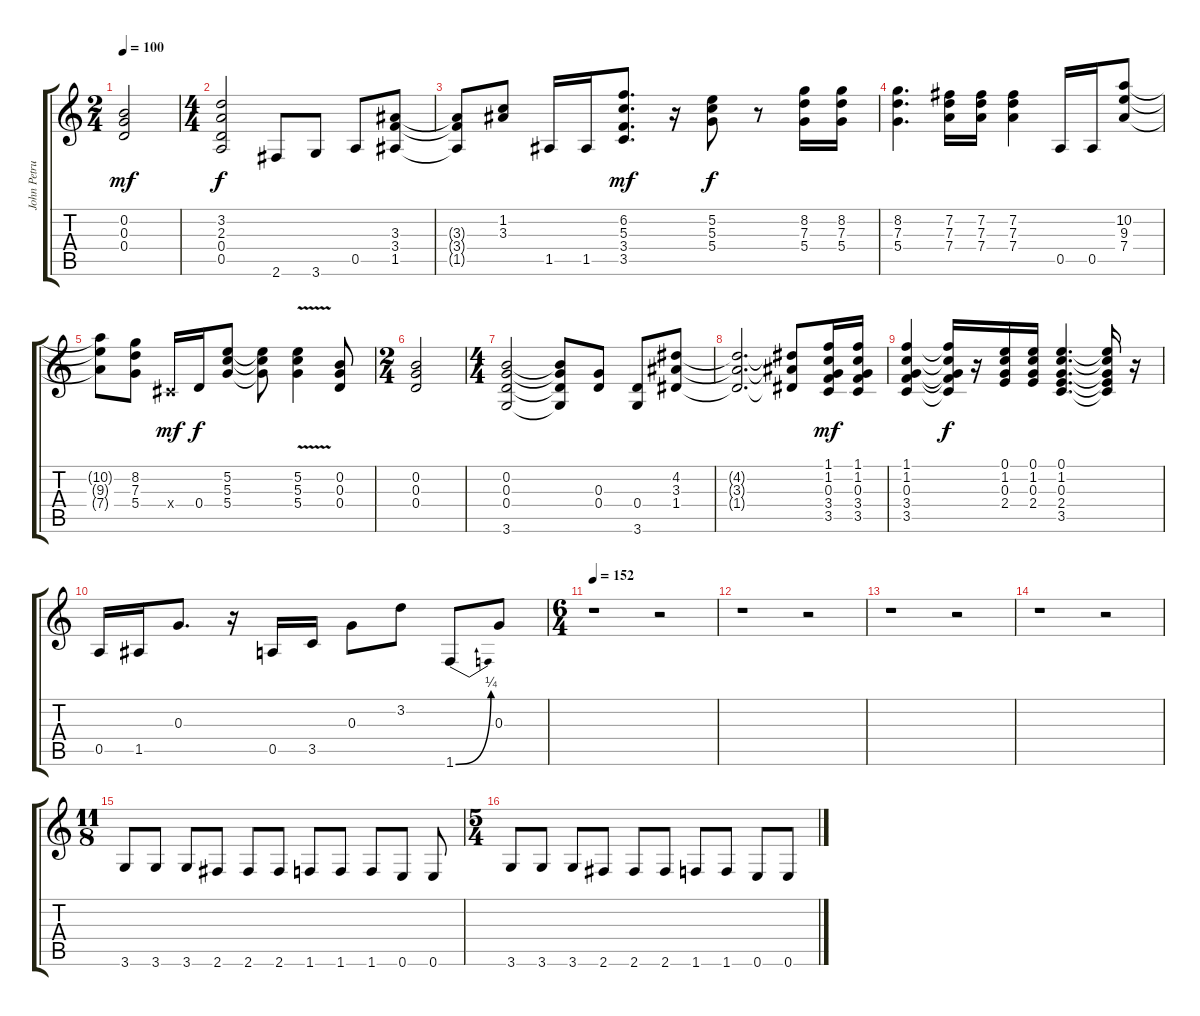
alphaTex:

\track ("John Petrucci (Guitar 2)" "John Petru") {instrument distortionguitar}
\staff {score tabs}
\tuning (E4 B3 G3 D3 A2 E2) {hide}
\ts (2 4)
\tempo 100
\clef g2
\ks c
(0.2 0.3 0.4).2{dy mf} |
\ts (4 4)
(3.2 2.3 0.4 0.5).2{dy f} 2.6.8 3.6.8 0.5.8 (3.3 3.4 1.5).8 |
(3.3{t} 3.4{t} 1.5{t}).8 (1.2 3.3).8 1.5.16 1.5.16 (6.2 5.3 3.4 3.5).8{d dy mf} r.16 (5.2 5.3 5.4).8{dy f} r.8 (8.2 7.3 5.4).16 (8.2 7.3 5.4).16 |
(8.2 7.3 5.4).4{d} (7.2 7.3 7.4).16 (7.2 7.3 7.4).16 (7.2 7.3 7.4).4 0.5.16 0.5.16 (10.2 9.3 7.4).8 |
(10.2{t} 9.3{t} 7.4{t}).8 (8.2 7.3 5.4).8 -1.4{x}.16{dy mf} 0.4.16{dy f} (5.2 5.3 5.4).8 (5.2{t} 5.3{t} 5.4{t}).8 (5.2{v} 5.3{v} 5.4{v}).4 (0.2 0.3 0.4).8 |
\ts (2 4)
(0.2 0.3 0.4).2 |
\ts (4 4)
(0.2 0.3 0.4 3.6).2{volume 11 instrument acousticguitarsteel} (0.2{t} 0.3{t} 0.4{t} 3.6{t}).8 (0.3 0.4).8 (0.4 3.6).8 (4.2 3.3 1.4).8 |
(4.2{t} 3.3{t} 1.4{t}).2{d} (4.2{t} 3.3{t} 1.4{t}).8 (1.1 1.2 0.3 3.4 3.5).16{dy mf} (1.1 1.2 0.3 3.4 3.5).16 |
(1.1 1.2 0.3 3.4 3.5).4 (1.1{t} 1.2{t} 0.3{t} 3.4{t} 3.5{t}).16{dy f} r.16 (0.1 1.2 0.3 2.4).16 (0.1 1.2 0.3 2.4).16 (0.1 1.2 0.3 2.4 3.5).4{d} (0.1{t} 1.2{t} 0.3{t} 2.4{t} 3.5{t}).16 r.16 |
0.5.16 1.5.16 0.3.8{d} r.16 0.5.16 3.5.16 0.3.8 3.2.8 1.6{be (bend 0 0 60 1)}.8 0.3.8 |
\ts (6 4)
\tempo 152
r.1 r.2 |
r.1 r.2 |
r.1 r.2 |
r.1 r.2 |
\ts (11 8)
3.6.8{volume 13 instrument distortionguitar} 3.6.8 3.6.8 2.6.8 2.6.8 2.6.8 1.6.8 1.6.8 1.6.8 0.6.8 0.6.8 |
\ts (5 4)
3.6.8 3.6.8 3.6.8 2.6.8 2.6.8 2.6.8 1.6.8 1.6.8 0.6.8 0.6.8
